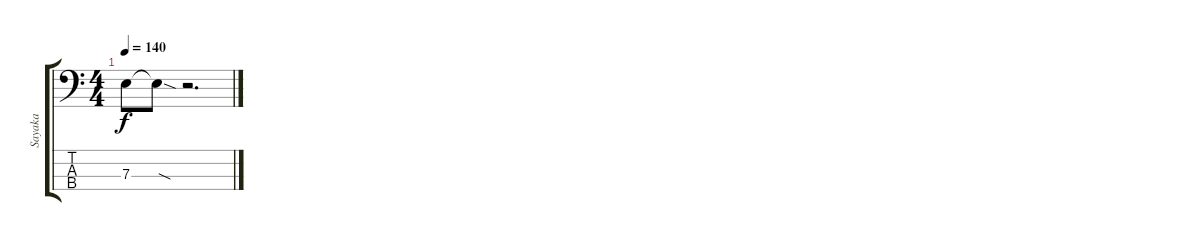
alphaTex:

\track ("Sayaka" "Sayaka") {instrument electricbasspick}
\staff {score tabs}
\tuning (G2 D2 A1 E1) {hide}
\ts (4 4)
\tempo 140
\clef f4
\ks c
7.3.8{dy f} 7.3{sod t}.8 r.2{d}
